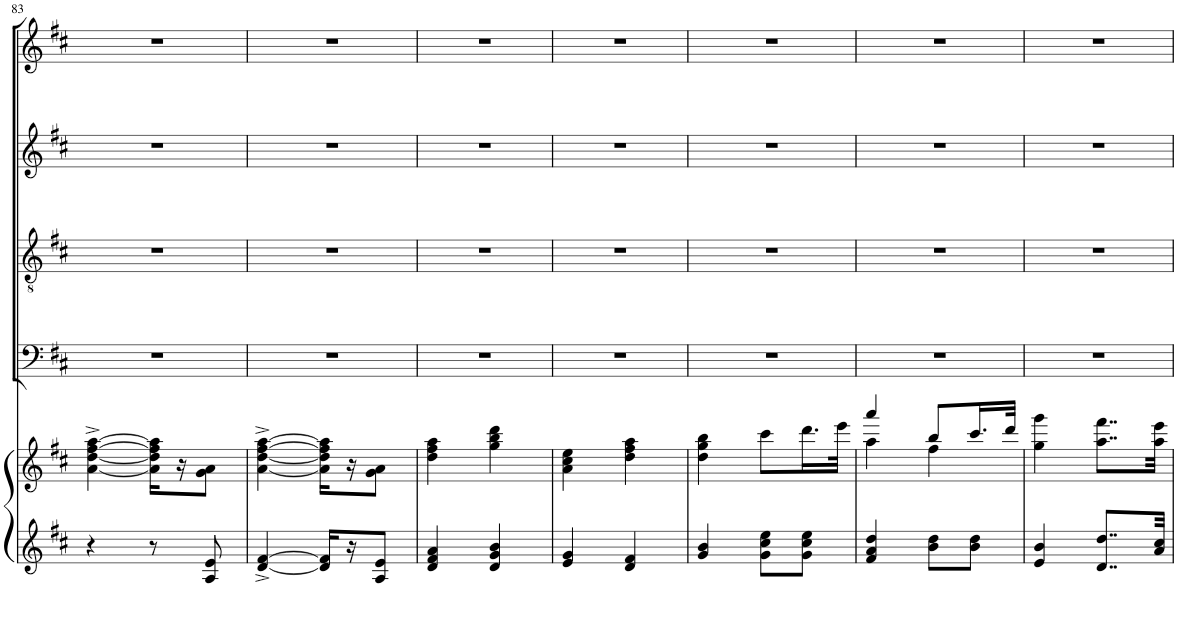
**kern	**kern	**kern	**kern	**kern	**kern
*part5	*part5	*part4	*part3	*part2	*part1
*staff6	*staff5	*staff4	*staff3	*staff2	*staff1
*I"Piano	*	*I"Bass	*I"Tenor	*I"Alto	*I"Soprano
!!LO:PB:g=z
*clefG2	*clefG2	*clefF4	*clefGv2	*clefG2	*clefG2
*	*	*Trd1c2	*Trd1c2	*Trd1c2	*Trd1c2
*k[f#c#]	*k[f#c#]	*k[f#c#]	*k[f#c#]	*k[f#c#]	*k[f#c#]
*M2/4	*M2/4	*M2/4	*M2/4	*M2/4	*M2/4
=83	=83	=83	=83	=83	=83
4r	[4a\^ [4dd\^ [4ff#\^ [4aa\^	2r	2r	2r	2r
8r	16a\] 16dd\] 16ff#\] 16aa\]LL	.	.	.	.
.	16r	.	.	.	.
8A/ 8e/	8g\ 8a\J	.	.	.	.
=84	=84	=84	=84	=84	=84
[4d/^ [4f#/^	[4a\^ [4dd\^ [4ff#\^ [4aa\^	2r	2r	2r	2r
16d/] 16f#/]LL	16a\] 16dd\] 16ff#\] 16aa\]LL	.	.	.	.
16r	16r	.	.	.	.
8A/ 8e/J	8g\ 8a\J	.	.	.	.
=85	=85	=85	=85	=85	=85
4d/ 4f#/ 4a/	4dd\ 4ff#\ 4aa\	2r	2r	2r	2r
4d/ 4g/ 4b/	4gg\ 4bb\ 4ddd\	.	.	.	.
=86	=86	=86	=86	=86	=86
4e/ 4g/	4a\ 4cc#\ 4ee\	2r	2r	2r	2r
4d/ 4f#/	4dd\ 4ff#\ 4aa\	.	.	.	.
=87	=87	=87	=87	=87	=87
4g/ 4b/	4dd\ 4gg\ 4bb\	2r	2r	2r	2r
8g\ 8cc#\ 8ee\L	8ccc#\L	.	.	.	.
8g\ 8cc#\ 8ee\J	16.ddd\L	.	.	.	.
.	32eee\JJk	.	.	.	.
=88	=88	=88	=88	=88	=88
*	*^	*	*	*	*
4f#/ 4a/ 4dd/	4aaa/	4aa\	2r	2r	2r	2r
8b\ 8dd\L	8bb/L	4ff#\	.	.	.	.
8b\ 8dd\J	16.ccc#/L	.	.	.	.	.
.	32ddd/JJk	.	.	.	.	.
*	*v	*v	*	*	*	*
=89	=89	=89	=89	=89	=89
4e/ 4b/	4gg\ 4ggg\	2r	2r	2r	2r
8..d/ 8..dd/L	8..aa\ 8..fff#\L	.	.	.	.
32a/ 32cc#/Jkk	32aa\ 32eee\Jkk	.	.	.	.
=	=	=	=	=	=
*-	*-	*-	*-	*-	*-
